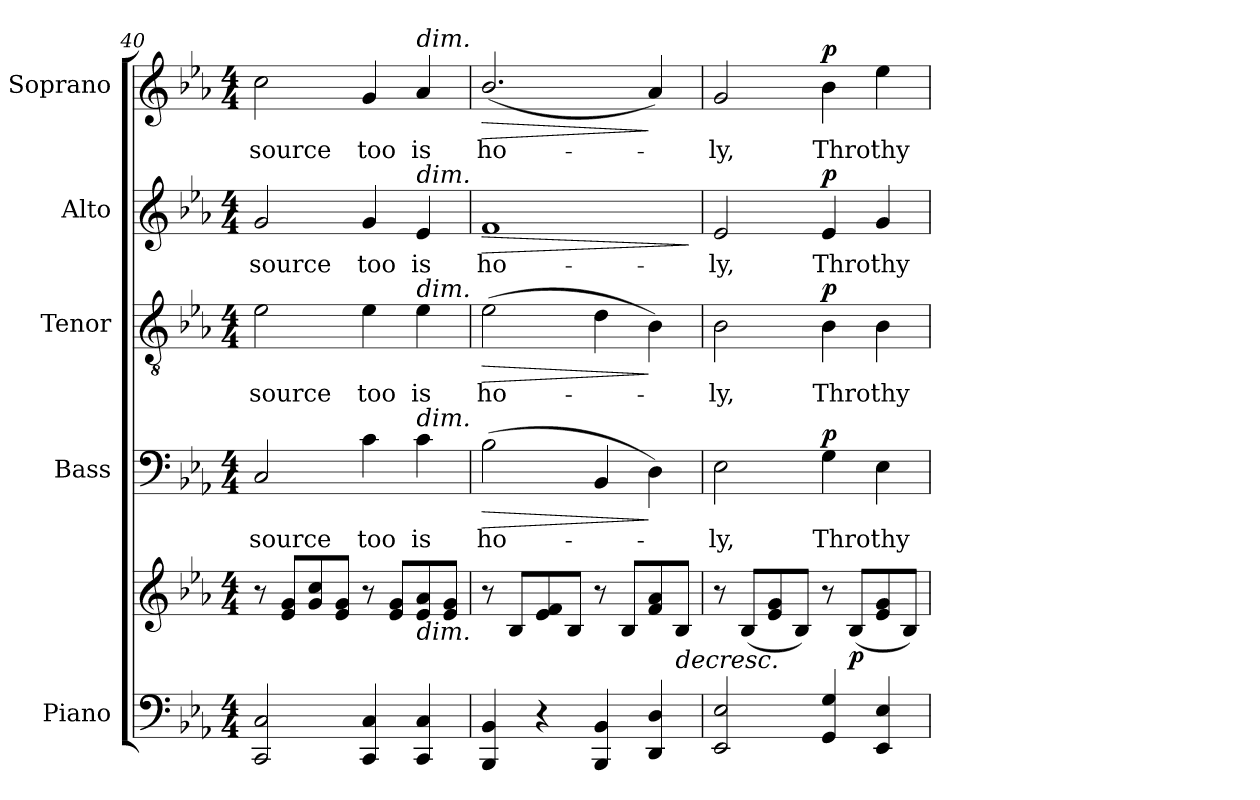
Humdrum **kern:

**kern	**kern	**dynam	**kern	**text	**dynam	**kern	**text	**dynam	**kern	**text	**dynam	**kern	**text	**dynam
*part5	*part5	*part5	*part4	*part4	*part4	*part3	*part3	*part3	*part2	*part2	*part2	*part1	*part1	*part1
*staff6	*staff5	*staff5/6	*staff4	*staff4	*staff4	*staff3	*staff3	*staff3	*staff2	*staff2	*staff2	*staff1	*staff1	*staff1
*I"Piano	*	*	*I"Bass	*	*	*I"Tenor	*	*	*I"Alto	*	*	*I"Soprano	*	*
*I'Pno.	*	*	*I'B.	*	*	*I'T.	*	*	*I'A.	*	*	*I'S.	*	*
*clefF4	*clefG2	*	*clefF4	*	*	*clefGv2	*	*	*clefG2	*	*	*clefG2	*	*
*	*	*	*	*	*	*ITrd7c12	*	*	*	*	*	*	*	*
*k[b-e-a-]	*k[b-e-a-]	*	*k[b-e-a-]	*	*	*k[b-e-a-]	*	*	*k[b-e-a-]	*	*	*k[b-e-a-]	*	*
*E-:	*E-:	*	*E-:	*	*	*E-:	*	*	*E-:	*	*	*E-:	*	*
*M4/4	*M4/4	*	*M4/4	*	*	*M4/4	*	*	*M4/4	*	*	*M4/4	*	*
=40	=40	=40	=40	=40	=40	=40	=40	=40	=40	=40	=40	=40	=40	=40
!	!	!	!	!LO:LY:b:color=#000000	!	!	!	!	!	!	!	!	!	!
!	!	!	!	!	!	!	!LO:LY:b:color=#000000	!	!	!	!	!	!	!
!	!	!	!	!	!	!	!	!	!	!LO:LY:b:color=#000000	!	!	!	!
!	!	!	!	!	!	!	!	!	!	!	!	!	!LO:LY:b:color=#000000	!
2CCi/ 2Ci	8r	.	2Ci/	source	.	2E-i\	source	.	2gi/	source	.	2cci\	source	.
.	8e-i/ 8giL	.	.	.	.	.	.	.	.	.	.	.	.	.
.	8gi/ 8cci	.	.	.	.	.	.	.	.	.	.	.	.	.
.	8e-i/ 8giJ	.	.	.	.	.	.	.	.	.	.	.	.	.
!	!	!	!	!LO:LY:b:color=#000000	!	!	!	!	!	!	!	!	!	!
!	!	!	!	!	!	!	!LO:LY:b:color=#000000	!	!	!	!	!	!	!
!	!	!	!	!	!	!	!	!	!	!LO:LY:b:color=#000000	!	!	!	!
!	!	!	!	!	!	!	!	!	!	!	!	!	!LO:LY:b:color=#000000	!
4CCi/ 4Ci	8r	.	4ci\	too	.	4E-i\	too	.	4gi/	too	.	4gi/	too	.
.	8e-i/ 8giL	.	.	.	.	.	.	.	.	.	.	.	.	.
!	!	!	!	!LO:LY:b:color=#000000	!	!	!	!	!	!	!	!	!	!
!	!	!	!	!	!	!	!LO:LY:b:color=#000000	!	!	!	!	!	!	!
!	!	!	!	!	!	!	!	!	!	!LO:LY:b:color=#000000	!	!	!	!
!	!	!	!	!	!	!	!	!	!	!	!	!LO:TX:a:i:t=dim.	!	!
!	!	!	!	!	!	!	!	!	!LO:TX:a:i:t=dim.	!	!	!	!	!
!	!	!	!	!	!	!LO:TX:a:i:t=dim.	!	!	!	!	!	!	!	!
!	!	!	!LO:TX:a:i:t=dim.	!	!	!	!	!	!	!	!	!	!	!
!	!LO:TX:b:i:t=dim.	!	!	!	!	!	!	!	!	!	!	!	!	!
!	!	!	!	!	!	!	!	!	!	!	!	!	!LO:LY:b:color=#000000	!
4CCi/ 4Ci	8e-i/ 8a-i	.	4ci\	is	.	4E-i\	is	.	4e-i/	is	.	4a-i/	is	.
.	8e-i/ 8giJ	.	.	.	.	.	.	.	.	.	.	.	.	.
=41	=41	=41	=41	=41	=41	=41	=41	=41	=41	=41	=41	=41	=41	=41
!	!	!	!	!LO:LY:b:color=#000000	!LO:HP:b	!	!	!	!	!	!	!	!	!
!	!	!	!	!	!	!	!LO:LY:b:color=#000000	!LO:HP:b	!	!	!	!	!	!
!	!	!	!	!	!	!	!	!	!	!LO:LY:b:color=#000000	!LO:HP:b	!	!	!
!	!	!	!	!	!	!	!	!	!	!	!	!	!LO:LY:b:color=#000000	!LO:HP:b
4BBB-i/ 4BB-i	8r	.	(2B-i\	ho-	>	(2E-i\	ho-	>	1fi	ho-	>	(2.b-i/	ho-	>
.	8B-i/L	.	.	.	.	.	.	.	.	.	.	.	.	.
4r	8e-i/ 8fi	]	.	.	.	.	.	.	.	.	.	.	.	.
.	8B-i/J	.	.	.	.	.	.	.	.	.	.	.	.	.
4BBB-i/ 4BB-i	8r	.	4BB-i/	.	.	4Di\	.	.	.	.	.	.	.	.
.	8B-i/L	.	.	.	.	.	.	.	.	.	.	.	.	.
4DDi/ 4Di	8fi/ 8a-i	.	4Di\)	.	]	4BB-i\)	.	]	.	.	.	4a-i/)	.	]
!	!	!LO:HP:b	!	!	!	!	!	!	!	!	!	!	!	!
.	8B-i/J	>	.	.	.	.	.	.	.	.	.	.	.	.
.	.	.	.	.	.	.	.	.	.	.	]	.	.	.
=42	=42	=42	=42	=42	=42	=42	=42	=42	=42	=42	=42	=42	=42	=42
!	!	!	!	!LO:LY:b:color=#000000	!	!	!	!	!	!	!	!	!	!
!	!	!	!	!	!	!	!LO:LY:b:color=#000000	!	!	!	!	!	!	!
!	!	!	!	!	!	!	!	!	!	!LO:LY:b:color=#000000	!	!	!	!
!	!	!	!	!	!	!	!	!	!	!	!	!	!LO:LY:b:color=#000000	!
2EE-i/ 2E-i	8r	.	2E-i\	-ly,	.	2BB-i\	-ly,	.	2e-i/	-ly,	.	2gi/	-ly,	.
.	(8B-i/L	.	.	.	.	.	.	.	.	.	.	.	.	.
.	8e-i/ 8gi	.	.	.	.	.	.	.	.	.	.	.	.	.
.	8B-i/J)	.	.	.	.	.	.	.	.	.	.	.	.	.
!	!	!	!	!LO:LY:b:color=#000000	!	!	!	!	!	!	!	!	!	!
!	!	!	!	!	!	!	!LO:LY:b:color=#000000	!	!	!	!	!	!	!
!	!	!	!	!	!	!	!	!	!	!LO:LY:b:color=#000000	!	!	!	!
!	!	!	!	!	!	!	!	!	!	!	!	!	!LO:LY:b:color=#000000	!
4GGi/ 4Gi	8r	.	4Gi\	Thro'	p	4BB-i\	Thro'	p	4e-i/	Thro'	p	4b-i\	Thro'	p
.	(8B-i/L	p	.	.	.	.	.	.	.	.	.	.	.	.
!	!	!	!	!LO:LY:b:color=#000000	!	!	!	!	!	!	!	!	!	!
!	!	!	!	!	!	!	!LO:LY:b:color=#000000	!	!	!	!	!	!	!
!	!	!	!	!	!	!	!	!	!	!LO:LY:b:color=#000000	!	!	!	!
!	!	!	!	!	!	!	!	!	!	!	!	!	!LO:LY:b:color=#000000	!
4EE-i/ 4E-i	8e-i/ 8gi	.	4E-i\	thy	.	4BB-i\	thy	.	4gi/	thy	.	4ee-i\	thy	.
.	8B-i/J)	.	.	.	.	.	.	.	.	.	.	.	.	.
=	=	=	=	=	=	=	=	=	=	=	=	=	=	=
*-	*-	*-	*-	*-	*-	*-	*-	*-	*-	*-	*-	*-	*-	*-
